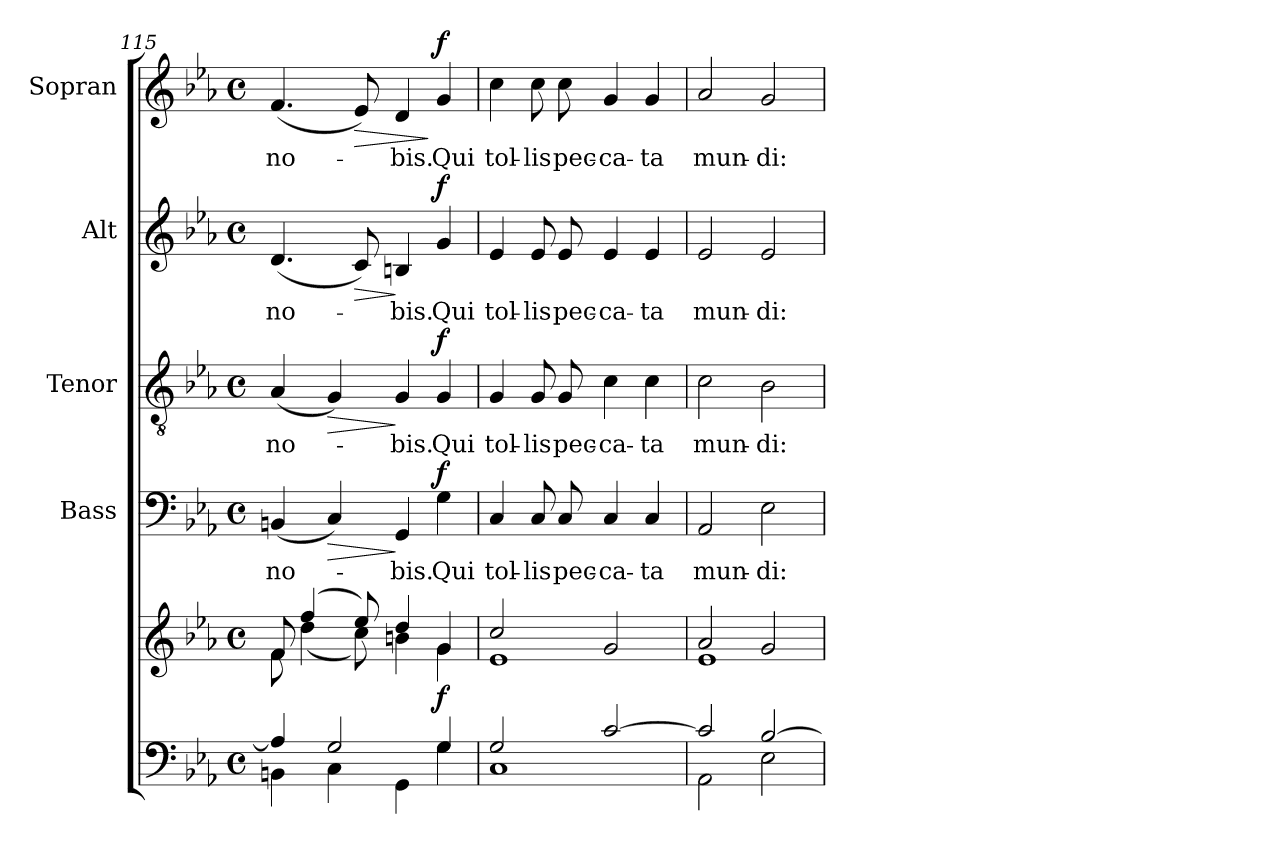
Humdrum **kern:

**kern	**kern	**dynam	**kern	**text	**dynam	**kern	**text	**dynam	**kern	**text	**dynam	**kern	**text	**dynam
*part5	*part5	*part5	*part4	*part4	*part4	*part3	*part3	*part3	*part2	*part2	*part2	*part1	*part1	*part1
*staff6	*staff5	*staff5/6	*staff4	*staff4	*staff4	*staff3	*staff3	*staff3	*staff2	*staff2	*staff2	*staff1	*staff1	*staff1
*	*	*	*I"Bass	*	*	*I"Tenor	*	*	*I"Alt	*	*	*I"Sopran	*	*
*	*	*	*I'B.	*	*	*I'T.	*	*	*I'A.	*	*	*I'S.	*	*
*clefF4	*clefG2	*	*clefF4	*	*	*clefGv2	*	*	*clefG2	*	*	*clefG2	*	*
*k[b-e-a-]	*k[b-e-a-]	*	*k[b-e-a-]	*	*	*k[b-e-a-]	*	*	*k[b-e-a-]	*	*	*k[b-e-a-]	*	*
*E-:	*E-:	*	*E-:	*	*	*E-:	*	*	*E-:	*	*	*E-:	*	*
*M4/4	*M4/4	*	*M4/4	*	*	*M4/4	*	*	*M4/4	*	*	*M4/4	*	*
*met(c)	*met(c)	*	*met(c)	*	*	*met(c)	*	*	*met(c)	*	*	*met(c)	*	*
=115	=115	=115	=115	=115	=115	=115	=115	=115	=115	=115	=115	=115	=115	=115
*^	*^	*	*	*	*	*	*	*	*	*	*	*	*	*
!	!	!	!	!	!	!LO:LY:b	!	!	!LO:LY:b	!	!	!LO:LY:b	!	!	!LO:LY:b	!
4A-/]	4BBn\	8f/	8f\	.	(<4BBn/	no-	.	(<4A-/	no-	.	(<4.d/	no-	.	(<4.f/	no-	.
.	.	(4ff/	(<4dd\	.	.	.	.	.	.	.	.	.	.	.	.	.
!	!	!	!	!	!	!	!LO:HP:b	!	!	!LO:HP:b	!	!	!	!	!	!
2G/	4C\	.	.	.	4C/)	.	>	4G/)	.	>	.	.	.	.	.	.
!	!	!	!	!	!	!	!	!	!	!	!	!	!LO:HP:b	!	!	!LO:HP:b
.	.	8ee-/)	8cc\)	.	.	.	.	.	.	.	8c/)	.	>	8e-/)	.	>
!	!	!	!	!	!	!LO:LY:b	!	!	!LO:LY:b	!	!	!LO:LY:b	!	!	!LO:LY:b	!
.	4GG\	4dd/	4bn\	.	4GG/	-bis.	]	4G/	-bis.	]	4Bn/	-bis.	]	4d/	-bis.	.
!	!	!	!	!LO:DY:b	!	!LO:LY:b	!LO:DY:a	!	!LO:LY:b	!LO:DY:a	!	!LO:LY:b	!LO:DY:a	!	!LO:LY:b	!LO:DY:n=1:a
4G/	4G\	4g/	4g\	f	4G\	Qui	f	4G/	Qui	f	4g/	Qui	f	4g/	Qui	] f
=116	=116	=116	=116	=116	=116	=116	=116	=116	=116	=116	=116	=116	=116	=116	=116	=116
!	!	!	!	!	!	!LO:LY:b	!	!	!LO:LY:b	!	!	!LO:LY:b	!	!	!LO:LY:b	!
2G/	1C	2cc/	1e-	.	4C/	tol-	.	4G/	tol-	.	4e-/	tol-	.	4cc\	tol-	.
!	!	!	!	!	!	!LO:LY:b	!	!	!LO:LY:b	!	!	!LO:LY:b	!	!	!LO:LY:b	!
.	.	.	.	.	8C/	-lis	.	8G/	-lis	.	8e-/	-lis	.	8cc\	-lis	.
!	!	!	!	!	!	!LO:LY:b	!	!	!LO:LY:b	!	!	!LO:LY:b	!	!	!LO:LY:b	!
.	.	.	.	.	8C/	pec-	.	8G/	pec-	.	8e-/	pec-	.	8cc\	pec-	.
!	!	!	!	!	!	!LO:LY:b	!	!	!LO:LY:b	!	!	!LO:LY:b	!	!	!LO:LY:b	!
[>2c/	.	2g/	.	.	4C/	-ca-	.	4c\	-ca-	.	4e-/	-ca-	.	4g/	-ca-	.
!	!	!	!	!	!	!LO:LY:b	!	!	!LO:LY:b	!	!	!LO:LY:b	!	!	!LO:LY:b	!
.	.	.	.	.	4C/	-ta	.	4c\	-ta	.	4e-/	-ta	.	4g/	-ta	.
=117	=117	=117	=117	=117	=117	=117	=117	=117	=117	=117	=117	=117	=117	=117	=117	=117
!	!	!	!	!	!	!LO:LY:b	!	!	!LO:LY:b	!	!	!LO:LY:b	!	!	!LO:LY:b	!
2c/]	2AA-\	2a-/	1e-	.	2AA-/	mun-	.	2c\	mun-	.	2e-/	mun-	.	2a-/	mun-	.
!	!	!	!	!	!	!LO:LY:b	!	!	!LO:LY:b	!	!	!LO:LY:b	!	!	!LO:LY:b	!
[>2B-/	2E-\	2g/	.	.	2E-\	-di:	.	2B-\	-di:	.	2e-/	-di:	.	2g/	-di:	.
*v	*v	*	*	*	*	*	*	*	*	*	*	*	*	*	*	*
*	*v	*v	*	*	*	*	*	*	*	*	*	*	*	*	*
=	=	=	=	=	=	=	=	=	=	=	=	=	=	=
*-	*-	*-	*-	*-	*-	*-	*-	*-	*-	*-	*-	*-	*-	*-
